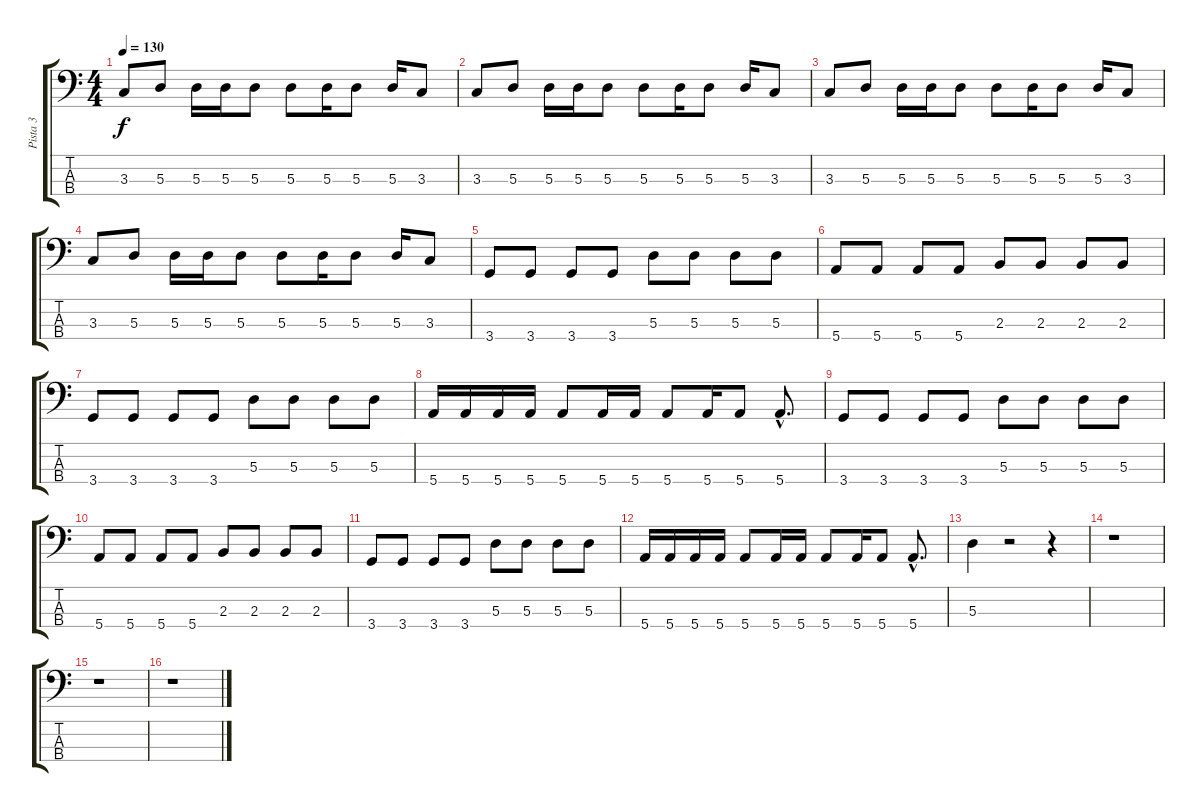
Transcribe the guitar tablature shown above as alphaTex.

\track ("Pista 3" "Pista 3") {instrument electricbassfinger}
\staff {score tabs}
\tuning (G2 D2 A1 E1) {hide}
\ts (4 4)
\tempo 130
\clef f4
\ks c
3.3.8{dy f} 5.3.8 5.3.16 5.3.16 5.3.8 5.3.8 5.3.16 5.3.8 5.3.16 3.3.8 |
3.3.8 5.3.8 5.3.16 5.3.16 5.3.8 5.3.8 5.3.16 5.3.8 5.3.16 3.3.8 |
3.3.8 5.3.8 5.3.16 5.3.16 5.3.8 5.3.8 5.3.16 5.3.8 5.3.16 3.3.8 |
3.3.8 5.3.8 5.3.16 5.3.16 5.3.8 5.3.8 5.3.16 5.3.8 5.3.16 3.3.8 |
3.4.8 3.4.8 3.4.8 3.4.8 5.3.8 5.3.8 5.3.8 5.3.8 |
5.4.8 5.4.8 5.4.8 5.4.8 2.3.8 2.3.8 2.3.8 2.3.8 |
3.4.8 3.4.8 3.4.8 3.4.8 5.3.8 5.3.8 5.3.8 5.3.8 |
5.4.16 5.4.16 5.4.16 5.4.16 5.4.8 5.4.16 5.4.16 5.4.8 5.4.16 5.4.8 5.4{hac}.8{d} |
3.4.8 3.4.8 3.4.8 3.4.8 5.3.8 5.3.8 5.3.8 5.3.8 |
5.4.8 5.4.8 5.4.8 5.4.8 2.3.8 2.3.8 2.3.8 2.3.8 |
3.4.8 3.4.8 3.4.8 3.4.8 5.3.8 5.3.8 5.3.8 5.3.8 |
5.4.16 5.4.16 5.4.16 5.4.16 5.4.8 5.4.16 5.4.16 5.4.8 5.4.16 5.4.8 5.4{hac}.8{d} |
5.3.4 r.2 r.4 |
r.1 |
r.1 |
r.1
